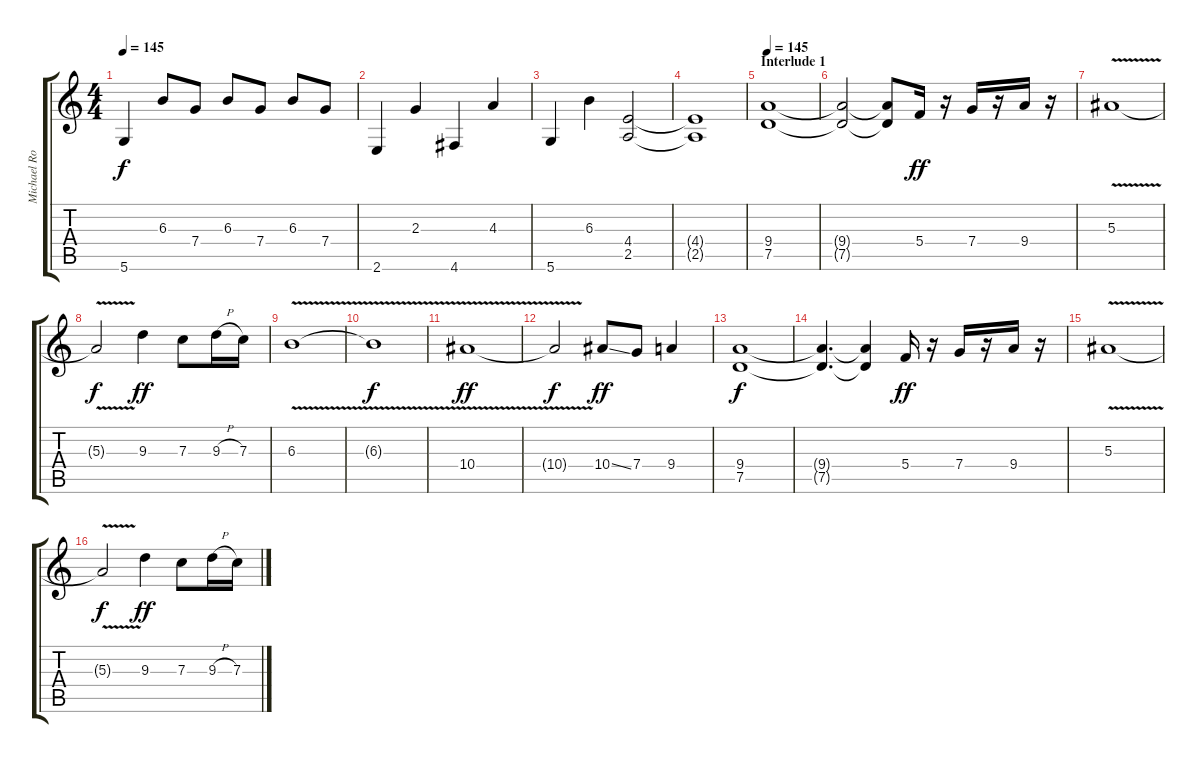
\track ("Michael Romeo Lead" "Michael Ro") {instrument distortionguitar}
\staff {score tabs}
\tuning (D4 A3 F3 C3 G2 D2) {hide}
\ts (4 4)
\tempo 145
\clef g2
\ks c
5.6.4{dy f} 6.3.8 7.4.8 6.3.8 7.4.8 6.3.8 7.4.8 |
2.6.4 2.3.4 4.6.4 4.3.4 |
5.6.4 6.3.4 (4.4 2.5).2 |
(4.4{t} 2.5{t}).1 |
\section ("" "Interlude 1")
\tempo 145
(9.4 7.5).1{volume 16 balance 8} |
(9.4{t} 7.5{t}).2 (9.4{t} 7.5{t}).8 5.4.16{dy ff} r.16 7.4.16 r.16 9.4.16 r.16 |
5.3{v}.1 |
5.3{t}.2{dy f} 9.3.4{dy ff} 7.3.8 9.3{h}.16 7.3.16 |
6.3{v}.1 |
6.3{t}.1{dy f} |
10.4{v}.1{dy ff} |
10.4{t}.2{dy f} 10.4{ss}.8{dy ff} 7.4.8 9.4.4 |
(9.4 7.5).1{dy f} |
(9.4{t} 7.5{t}).4{d} (9.4{t} 7.5{t}).4 5.4.16{dy ff} r.16 7.4.16 r.16 9.4.16 r.16 |
5.3{v}.1 |
5.3{t}.2{dy f} 9.3.4{dy ff} 7.3.8 9.3{h}.16 7.3.16
